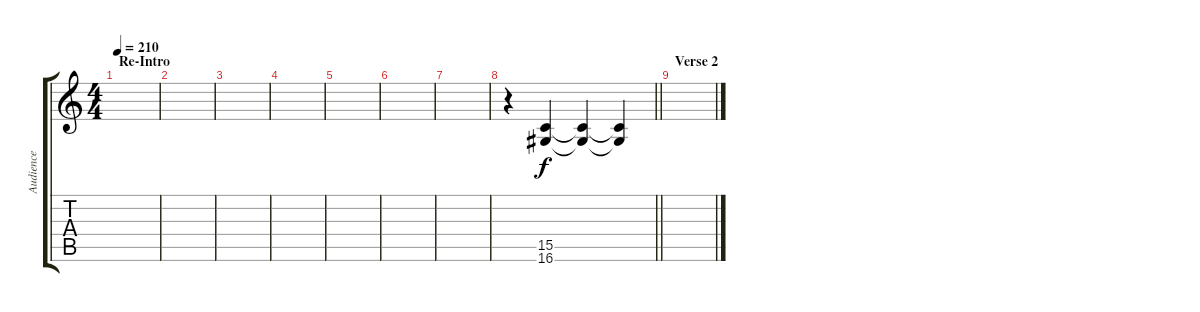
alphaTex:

\track ("Audience" "Audience") {instrument applause}
\staff {score tabs}
\tuning (E4 B3 G3 D3 A2 E2) {hide}
\ts (4 4)
\section ("" "Re-Intro")
\tempo 210
\clef g2
\ks c
|
|
|
|
|
|
|
\barLineRight lightlight
r.4 (15.5 16.6).4 (15.5{t} 16.6{t}).4 (15.5{t} 16.6{t}).4 |
\section ("" "Verse 2")
